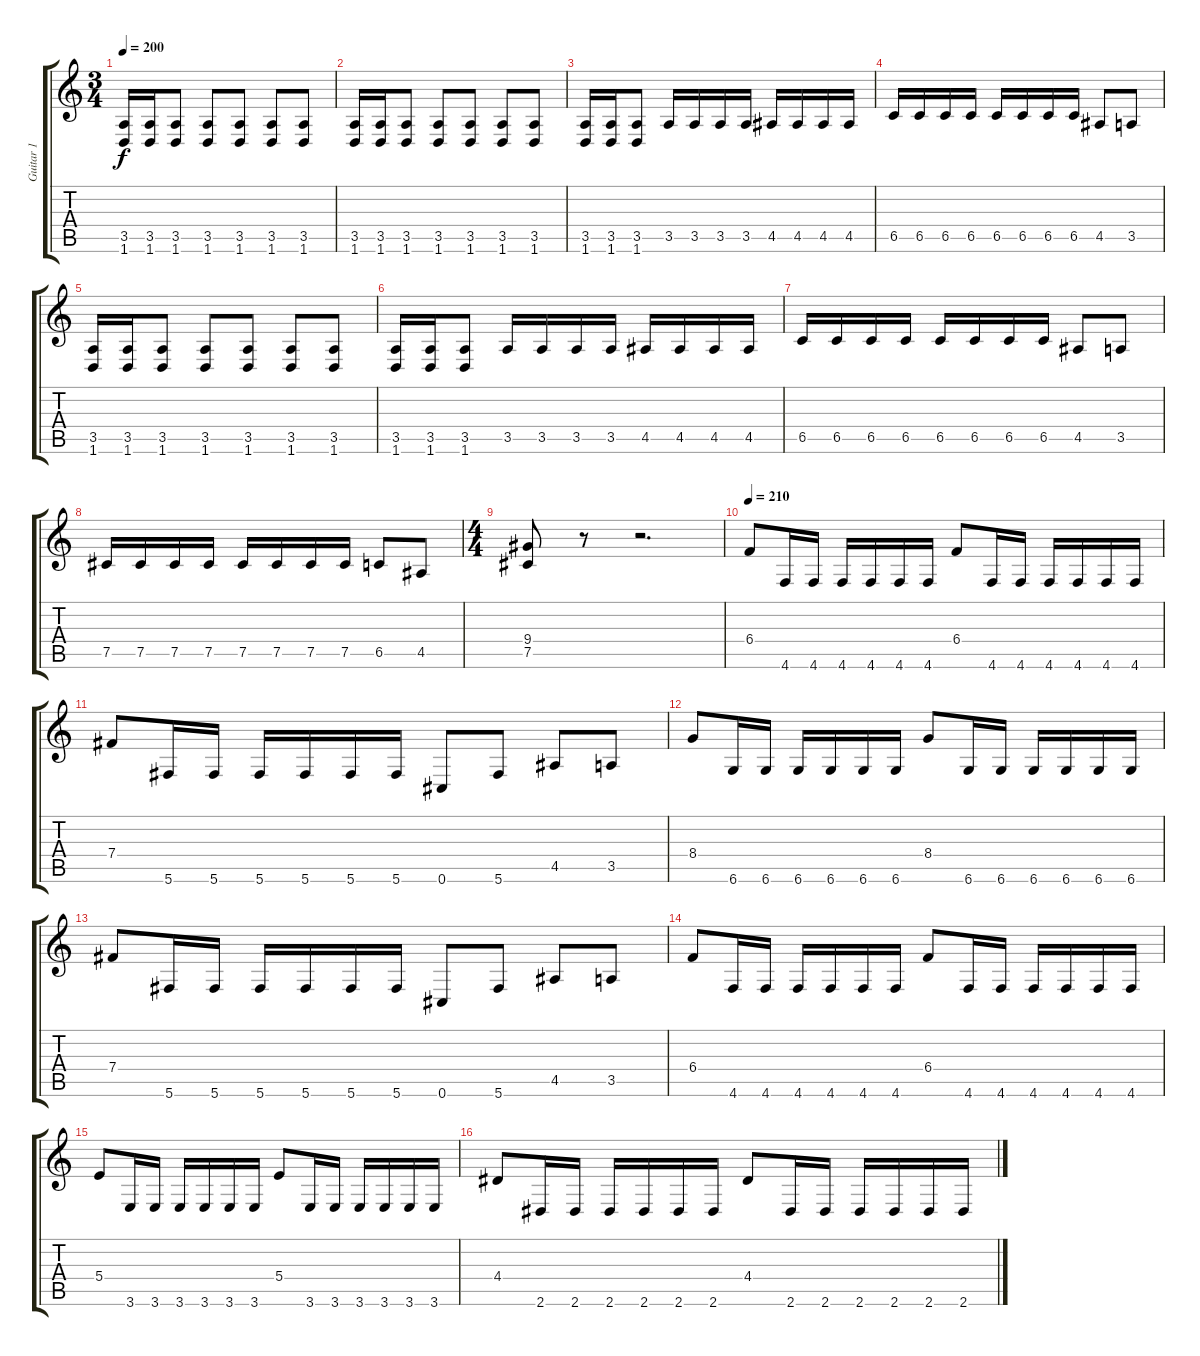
\track ("Guitar 1" "Guitar 1") {instrument distortionguitar}
\staff {score tabs}
\tuning (Db4 Ab3 E3 B2 Gb2 Db2) {hide}
\ts (3 4)
\tempo 200
\clef g2
\ks c
(3.5 1.6).16{dy f} (3.5 1.6).16 (3.5 1.6).8 (3.5 1.6).8 (3.5 1.6).8 (3.5 1.6).8 (3.5 1.6).8 |
(3.5 1.6).16 (3.5 1.6).16 (3.5 1.6).8 (3.5 1.6).8 (3.5 1.6).8 (3.5 1.6).8 (3.5 1.6).8 |
(3.5 1.6).16 (3.5 1.6).16 (3.5 1.6).8 3.5.16 3.5.16 3.5.16 3.5.16 4.5.16 4.5.16 4.5.16 4.5.16 |
6.5.16 6.5.16 6.5.16 6.5.16 6.5.16 6.5.16 6.5.16 6.5.16 4.5.8 3.5.8 |
(3.5 1.6).16 (3.5 1.6).16 (3.5 1.6).8 (3.5 1.6).8 (3.5 1.6).8 (3.5 1.6).8 (3.5 1.6).8 |
(3.5 1.6).16 (3.5 1.6).16 (3.5 1.6).8 3.5.16 3.5.16 3.5.16 3.5.16 4.5.16 4.5.16 4.5.16 4.5.16 |
6.5.16 6.5.16 6.5.16 6.5.16 6.5.16 6.5.16 6.5.16 6.5.16 4.5.8 3.5.8 |
7.5.16 7.5.16 7.5.16 7.5.16 7.5.16 7.5.16 7.5.16 7.5.16 6.5.8 4.5.8 |
\ts (4 4)
(9.4 7.5).8 r.8 r.2{d} |
\tempo 210
6.4.8 4.6.16 4.6.16 4.6.16 4.6.16 4.6.16 4.6.16 6.4.8 4.6.16 4.6.16 4.6.16 4.6.16 4.6.16 4.6.16 |
7.4.8 5.6.16 5.6.16 5.6.16 5.6.16 5.6.16 5.6.16 0.6.8 5.6.8 4.5.8 3.5.8 |
8.4.8 6.6.16 6.6.16 6.6.16 6.6.16 6.6.16 6.6.16 8.4.8 6.6.16 6.6.16 6.6.16 6.6.16 6.6.16 6.6.16 |
7.4.8 5.6.16 5.6.16 5.6.16 5.6.16 5.6.16 5.6.16 0.6.8 5.6.8 4.5.8 3.5.8 |
6.4.8 4.6.16 4.6.16 4.6.16 4.6.16 4.6.16 4.6.16 6.4.8 4.6.16 4.6.16 4.6.16 4.6.16 4.6.16 4.6.16 |
5.4.8 3.6.16 3.6.16 3.6.16 3.6.16 3.6.16 3.6.16 5.4.8 3.6.16 3.6.16 3.6.16 3.6.16 3.6.16 3.6.16 |
4.4.8 2.6.16 2.6.16 2.6.16 2.6.16 2.6.16 2.6.16 4.4.8 2.6.16 2.6.16 2.6.16 2.6.16 2.6.16 2.6.16
